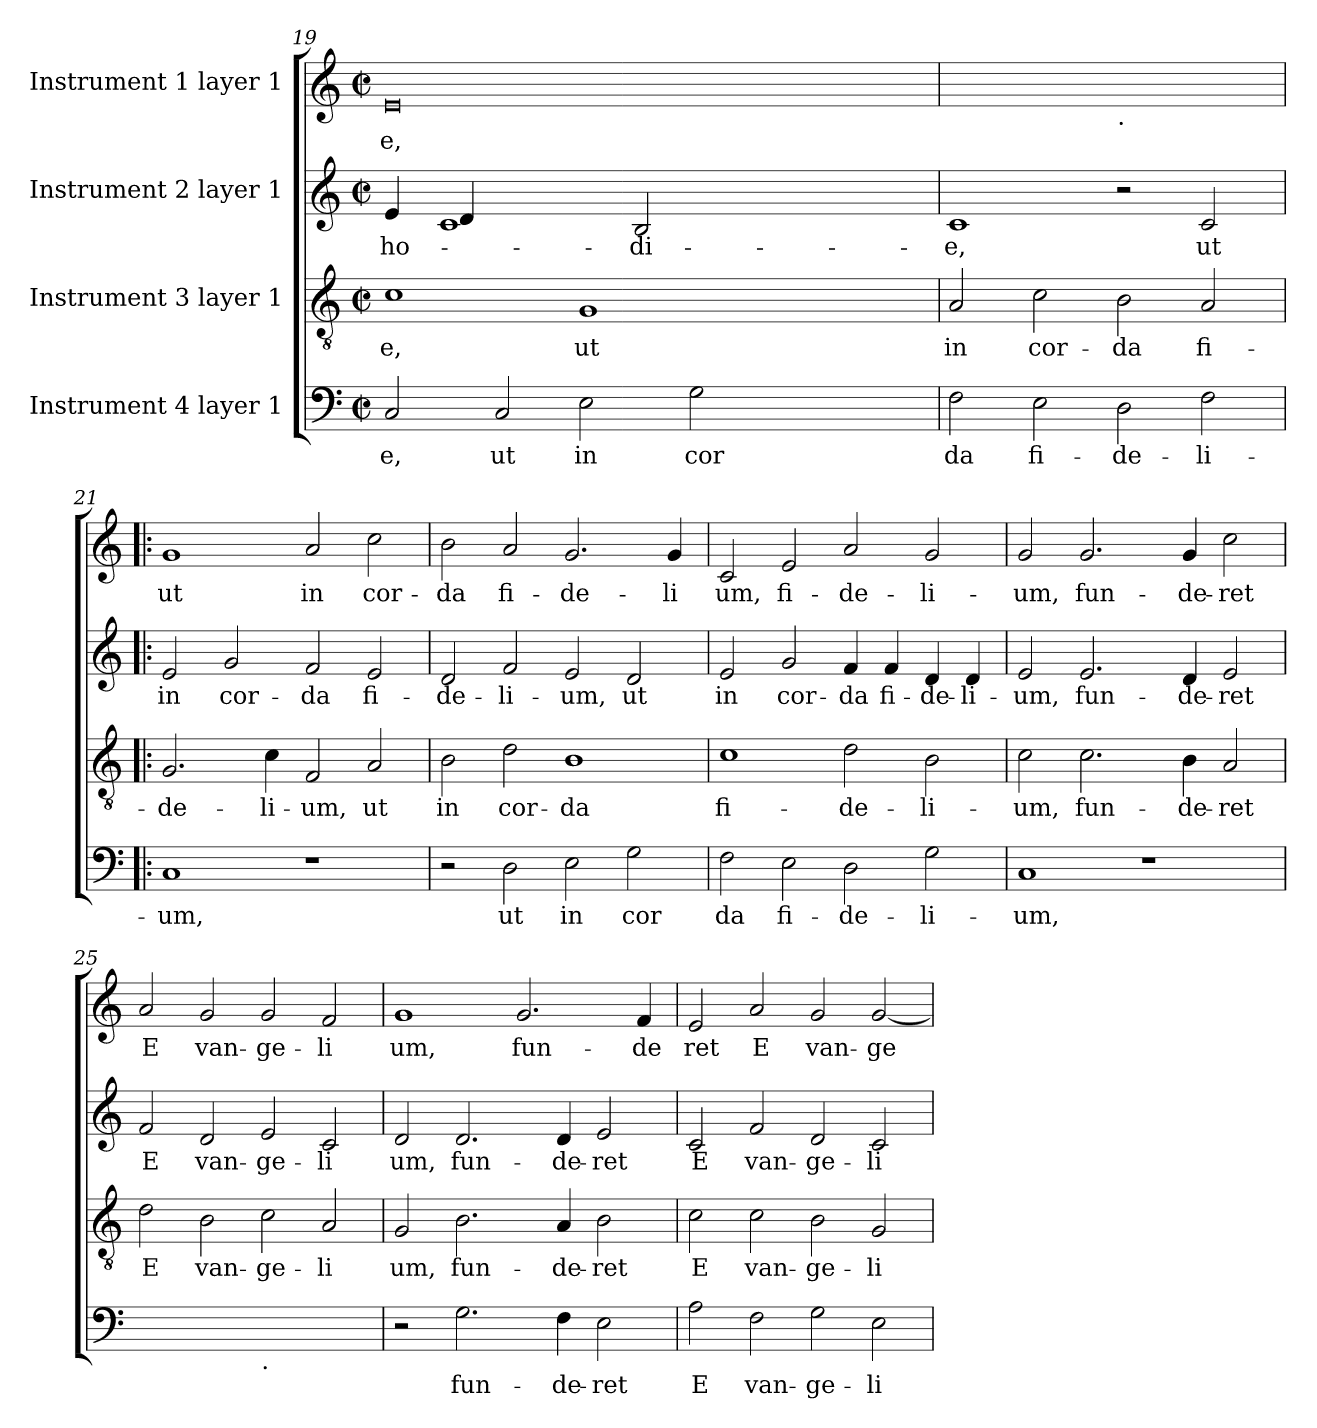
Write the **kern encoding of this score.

**kern	**text	**kern	**text	**kern	**text	**kern	**text
*part4	*part4	*part3	*part3	*part2	*part2	*part1	*part1
*staff4	*staff4	*staff3	*staff3	*staff2	*staff2	*staff1	*staff1
*I"Instrument 4 layer 1	*	*I"Instrument 3 layer 1	*	*I"Instrument 2 layer 1	*	*I"Instrument 1 layer 1	*
*clefF4	*	*clefGv2	*	*clefG2	*	*clefG2	*
*k[]	*	*k[]	*	*k[]	*	*k[]	*
*M2/2	*	*M2/2	*	*M2/2	*	*M2/2	*
*met(c|)	*	*met(c|)	*	*met(c|)	*	*met(c|)	*
=19	=19	=19	=19	=19	=19	=19	=19
!	!LO:LY:b	!	!LO:LY:b	!	!LO:LY:b	!	!LO:LY:b
*	*	*	*	*^	*	*	*
2C/	-e,	1c	-e,	4e/	4ryy	ho-	0e	-e,
.	.	.	.	1c	4d/	.	.	.
!	!LO:LY:b	!	!	!	!	!	!	!
2C/	ut	.	.	.	1ryy	.	.	.
!	!LO:LY:b	!	!LO:LY:b	!	!	!	!	!
2E\	in	1G	ut	.	.	.	.	.
!	!	!	!	!	!	!LO:LY:b	!	!
.	.	.	.	2B/	.	-di-	.	.
!	!LO:LY:b	!	!	!	!	!	!	!
2G\	cor	.	.	.	1ryy	.	.	.
.	.	.	.	1ryy	.	.	.	.
2.ryy	.	2.ryy	.	.	.	.	2.ryy	.
.	.	.	.	.	4ryy	.	.	.
=20	=20	=20	=20	=20	=20	=20	=20	=20
!	!LO:LY:b	!	!LO:LY:b	!	!	!LO:LY:b	!	!
*	*	*	*	*v	*v	*	*	*
2F\	da	2A/	in	1c	-e,	1ryy	.
!	!LO:LY:b	!	!LO:LY:b	!	!	!	!
2E\	fi-	2c\	cor-	.	.	.	.
!	!	!	!	!	!	!LO:TX:b:t=.	!
!	!LO:LY:b	!	!LO:LY:b	!	!	!	!
2D\	-de-	2B\	-da	2r	.	1ryy	.
!	!LO:LY:b	!	!LO:LY:b	!	!LO:LY:b	!	!
2F\	-li-	2A/	fi-	2c/	ut	.	.
!!LO:PB:g=z
=21!|:	=21!|:	=21!|:	=21!|:	=21!|:	=21!|:	=21!|:	=21!|:
!	!LO:LY:b	!	!LO:LY:b	!	!LO:LY:b	!	!LO:LY:b
1C	-um,	2.G/	-de-	2e/	in	1g	ut
!	!	!	!	!	!LO:LY:b	!	!
.	.	.	.	2g/	cor-	.	.
!	!	!	!LO:LY:b	!	!	!	!
.	.	4c\	-li-	.	.	.	.
!	!	!	!LO:LY:b	!	!LO:LY:b	!	!LO:LY:b
1r	.	2F/	-um,	2f/	-da	2a/	in
!	!	!	!LO:LY:b	!	!LO:LY:b	!	!LO:LY:b
.	.	2A/	ut	2e/	fi-	2cc\	cor-
=22	=22	=22	=22	=22	=22	=22	=22
!	!	!	!LO:LY:b	!	!LO:LY:b	!	!LO:LY:b
2r	.	2B\	in	2d/	-de-	2b\	-da
!	!LO:LY:b	!	!LO:LY:b	!	!LO:LY:b	!	!LO:LY:b
2D\	ut	2d\	cor-	2f/	-li-	2a/	fi-
!	!LO:LY:b	!	!LO:LY:b	!	!LO:LY:b	!	!LO:LY:b
2E\	in	1B	-da	2e/	-um,	2.g/	-de-
!	!LO:LY:b	!	!	!	!LO:LY:b	!	!
2G\	cor	.	.	2d/	ut	.	.
!	!	!	!	!	!	!	!LO:LY:b
.	.	.	.	.	.	4g/	-li
=23	=23	=23	=23	=23	=23	=23	=23
!	!LO:LY:b	!	!LO:LY:b	!	!LO:LY:b	!	!LO:LY:b
2F\	da	1c	fi-	2e/	in	2c/	um,
!	!LO:LY:b	!	!	!	!LO:LY:b	!	!LO:LY:b
2E\	fi-	.	.	2g/	cor-	2e/	fi-
!	!LO:LY:b	!	!LO:LY:b	!	!LO:LY:b	!	!LO:LY:b
2D\	-de-	2d\	-de-	4f/	-da	2a/	-de-
!	!	!	!	!	!LO:LY:b	!	!
.	.	.	.	4f/	fi-	.	.
!	!LO:LY:b	!	!LO:LY:b	!	!LO:LY:b	!	!LO:LY:b
2G\	-li-	2B\	-li-	4d/	-de-	2g/	-li-
!	!	!	!	!	!LO:LY:b	!	!
.	.	.	.	4d/	-li-	.	.
=24	=24	=24	=24	=24	=24	=24	=24
!	!LO:LY:b	!	!LO:LY:b	!	!LO:LY:b	!	!LO:LY:b
1C	-um,	2c\	-um,	2e/	-um,	2g/	-um,
!	!	!	!LO:LY:b	!	!LO:LY:b	!	!LO:LY:b
.	.	2.c\	fun-	2.e/	fun-	2.g/	fun-
1r	.	.	.	.	.	.	.
!	!	!	!LO:LY:b	!	!LO:LY:b	!	!LO:LY:b
.	.	4B\	-de-	4d/	-de-	4g/	-de-
!	!	!	!LO:LY:b	!	!LO:LY:b	!	!LO:LY:b
.	.	2A/	-ret	2e/	-ret	2cc\	-ret
=25	=25	=25	=25	=25	=25	=25	=25
!	!	!	!LO:LY:b	!	!LO:LY:b	!	!LO:LY:b
1ryy	.	2d\	E	2f/	E	2a/	E
!	!	!	!LO:LY:b	!	!LO:LY:b	!	!LO:LY:b
.	.	2B\	-van-	2d/	-van-	2g/	-van-
!LO:TX:b:t=.	!	!	!	!	!	!	!
!	!	!	!LO:LY:b	!	!LO:LY:b	!	!LO:LY:b
1ryy	.	2c\	-ge-	2e/	-ge-	2g/	-ge-
!	!	!	!LO:LY:b	!	!LO:LY:b	!	!LO:LY:b
.	.	2A/	-li	2c/	-li	2f/	-li
=26	=26	=26	=26	=26	=26	=26	=26
!	!	!	!LO:LY:b	!	!LO:LY:b	!	!LO:LY:b
2r	.	2G/	um,	2d/	um,	1g	um,
!	!LO:LY:b	!	!LO:LY:b	!	!LO:LY:b	!	!
2.G\	fun-	2.B\	fun-	2.d/	fun-	.	.
!	!	!	!	!	!	!	!LO:LY:b
.	.	.	.	.	.	2.g/	fun-
!	!LO:LY:b	!	!LO:LY:b	!	!LO:LY:b	!	!
4F\	-de-	4A/	-de-	4d/	-de-	.	.
!	!LO:LY:b	!	!LO:LY:b	!	!LO:LY:b	!	!
2E\	-ret	2B\	-ret	2e/	-ret	.	.
!	!	!	!	!	!	!	!LO:LY:b
.	.	.	.	.	.	4f/	-de
!!LO:LB:g=z
=27	=27	=27	=27	=27	=27	=27	=27
!	!LO:LY:b	!	!LO:LY:b	!	!LO:LY:b	!	!LO:LY:b
2A\	E	2c\	E	2c/	E	2e/	ret
!	!LO:LY:b	!	!LO:LY:b	!	!LO:LY:b	!	!LO:LY:b
2F\	-van-	2c\	-van-	2f/	-van-	2a/	E
!	!LO:LY:b	!	!LO:LY:b	!	!LO:LY:b	!	!LO:LY:b
2G\	-ge-	2B\	-ge-	2d/	-ge-	2g/	-van-
!	!LO:LY:b	!	!LO:LY:b	!	!LO:LY:b	!	!LO:LY:b
2E\	-li	2G/	-li-	2c/	-li	[<2g/	-ge-
=	=	=	=	=	=	=	=
*-	*-	*-	*-	*-	*-	*-	*-
